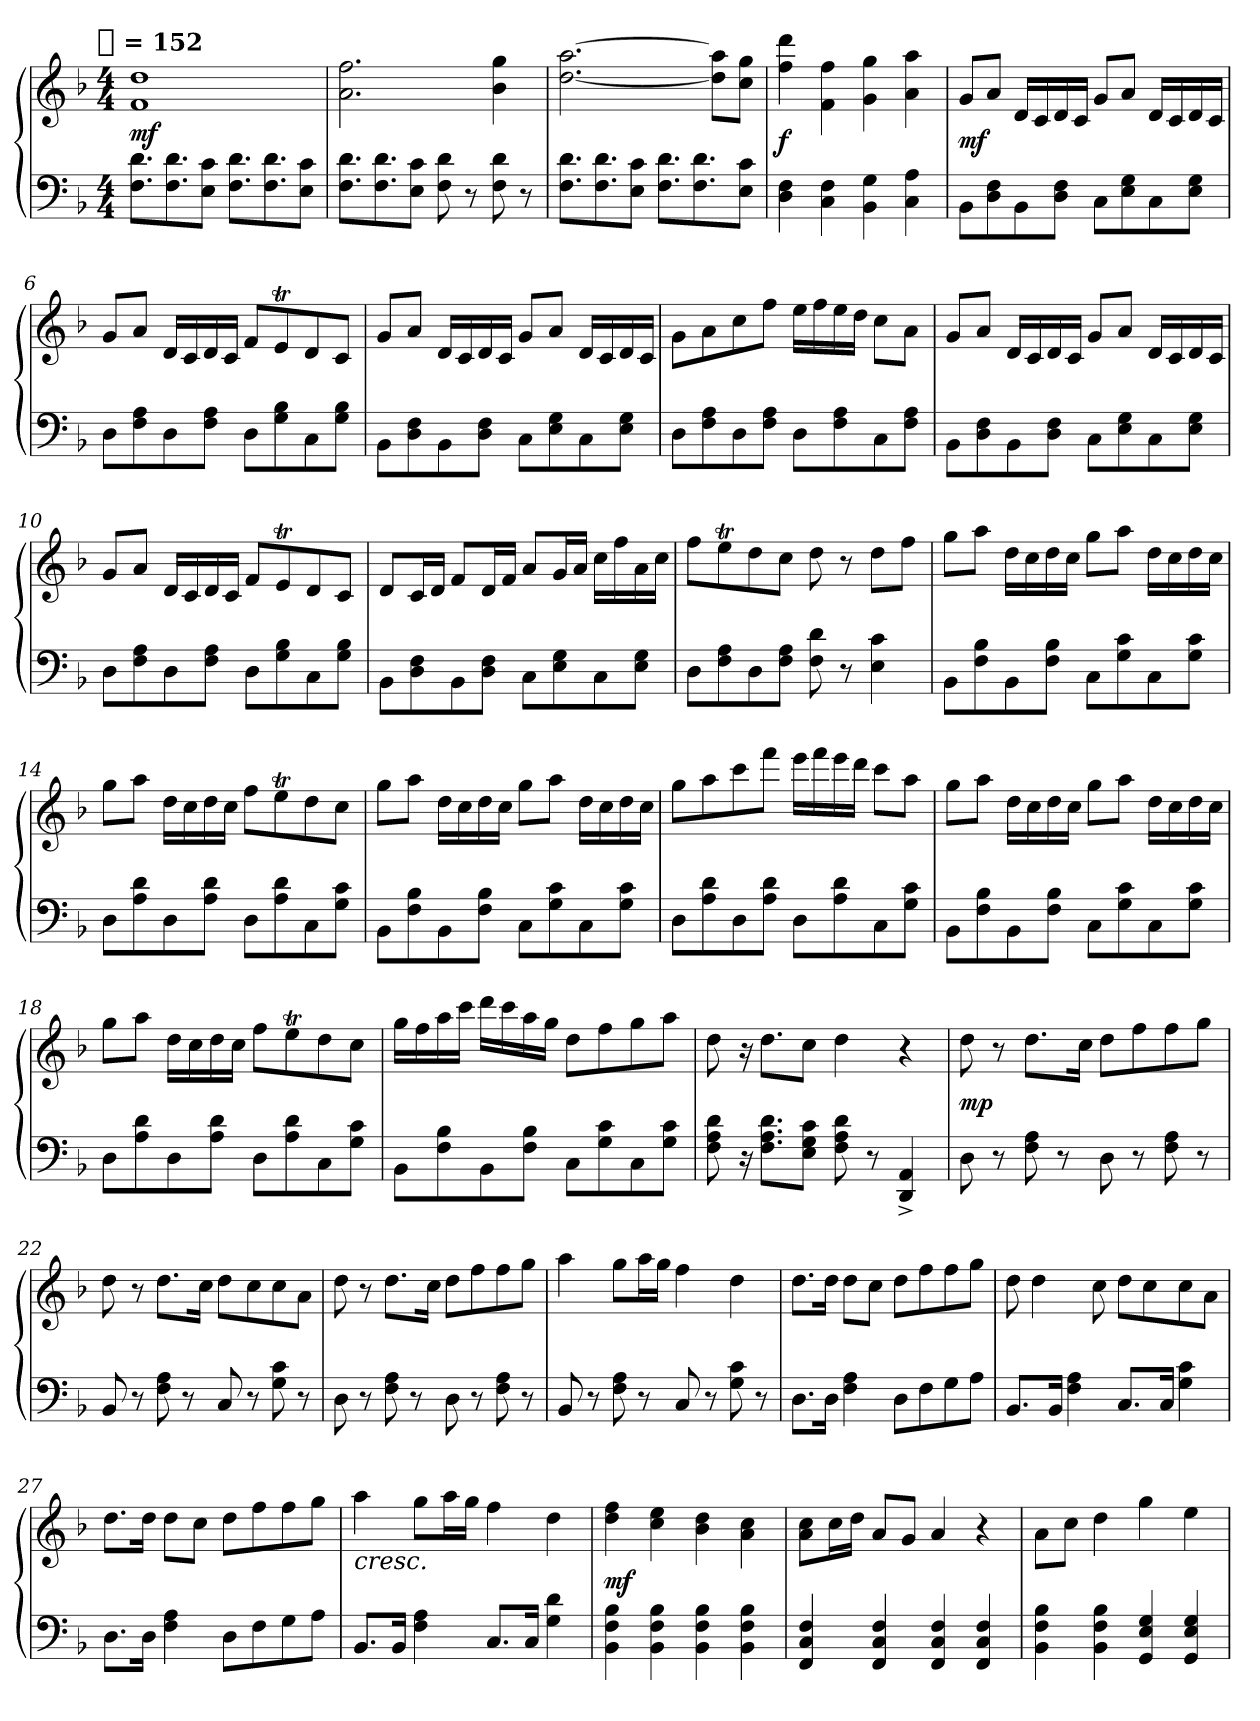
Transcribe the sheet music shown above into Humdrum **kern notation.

**kern	**kern	**dynam
*part1	*part1	*part1
*staff2	*staff1	*staff1/2
*clefF4	*clefG2	*
*k[b-]	*k[b-]	*
!!LO:TX:omd:t=[quarter] = 152
*M4/4	*M4/4	*
*MM152	*MM152	*
=1	=1	=1
8.F 8.dL	1f 1dd	mf
8.F 8.d	.	.
8E 8cJ	.	.
8.F 8.dL	.	.
8.F 8.d	.	.
8E 8cJ	.	.
=2	=2	=2
8.F 8.dL	2.a 2.ff	.
8.F 8.d	.	.
8E 8cJ	.	.
8F 8d	.	.
8r	.	.
8F 8d	4b- 4gg	.
8r	.	.
=3	=3	=3
8.F 8.dL	[2.dd [2.aa	.
8.F 8.d	.	.
8E 8cJ	.	.
8.F 8.dL	.	.
8.F 8.d	.	.
.	8dd] 8aa]L	.
8E 8cJ	8cc 8ggJ	.
=4	=4	=4
4D 4F	4ff 4ddd	f
4C 4F	4f 4ff	.
4BB- 4G	4g 4gg	.
4C 4A	4a 4aa	.
!!LO:LB:g=z
=5	=5	=5
8BB-L	8gL	mf
8D 8F	8aJ	.
8BB-	16dLL	.
.	16c	.
8D 8FJ	16d	.
.	16cJJ	.
8CL	8gL	.
8E 8G	8aJ	.
8C	16dLL	.
.	16c	.
8E 8GJ	16d	.
.	16cJJ	.
=6	=6	=6
8DL	8gL	.
8F 8A	8aJ	.
8D	16dLL	.
.	16c	.
8F 8AJ	16d	.
.	16cJJ	.
8DL	8fL	.
8G 8B-	8et	.
8C	8d	.
8G 8B-J	8cJ	.
=7	=7	=7
8BB-L	8gL	.
8D 8F	8aJ	.
8BB-	16dLL	.
.	16c	.
8D 8FJ	16d	.
.	16cJJ	.
8CL	8gL	.
8E 8G	8aJ	.
8C	16dLL	.
.	16c	.
8E 8GJ	16d	.
.	16cJJ	.
=8	=8	=8
8DL	8gL	.
8F 8A	8a	.
8D	8cc	.
8F 8AJ	8ffJ	.
8DL	16eeLL	.
.	16ff	.
8F 8A	16ee	.
.	16ddJJ	.
8C	8ccL	.
8F 8AJ	8aJ	.
!!LO:LB:g=z
=9	=9	=9
8BB-L	8gL	.
8D 8F	8aJ	.
8BB-	16dLL	.
.	16c	.
8D 8FJ	16d	.
.	16cJJ	.
8CL	8gL	.
8E 8G	8aJ	.
8C	16dLL	.
.	16c	.
8E 8GJ	16d	.
.	16cJJ	.
=10	=10	=10
8DL	8gL	.
8F 8A	8aJ	.
8D	16dLL	.
.	16c	.
8F 8AJ	16d	.
.	16cJJ	.
8DL	8fL	.
8G 8B-	8et	.
8C	8d	.
8G 8B-J	8cJ	.
=11	=11	=11
8BB-L	8dL	.
8D 8F	16cL	.
.	16dJJ	.
8BB-	8fL	.
8D 8FJ	16dL	.
.	16fJJ	.
8CL	8aL	.
8E 8G	16gL	.
.	16aJJ	.
8C	16ccLL	.
.	16ff	.
8E 8GJ	16a	.
.	16ccJJ	.
=12	=12	=12
8DL	8ffL	.
8F 8A	8eet	.
8D	8dd	.
8F 8AJ	8ccJ	.
8F 8d	8dd	.
8r	8r	.
4E 4c	8ddL	.
.	8ffJ	.
!!LO:LB:g=z
=13	=13	=13
8BB-L	8ggL	.
8F 8B-	8aaJ	.
8BB-	16ddLL	.
.	16cc	.
8F 8B-J	16dd	.
.	16ccJJ	.
8CL	8ggL	.
8G 8c	8aaJ	.
8C	16ddLL	.
.	16cc	.
8G 8cJ	16dd	.
.	16ccJJ	.
=14	=14	=14
8DL	8ggL	.
8A 8d	8aaJ	.
8D	16ddLL	.
.	16cc	.
8A 8dJ	16dd	.
.	16ccJJ	.
8DL	8ffL	.
8A 8d	8eet	.
8C	8dd	.
8G 8cJ	8ccJ	.
=15	=15	=15
8BB-L	8ggL	.
8F 8B-	8aaJ	.
8BB-	16ddLL	.
.	16cc	.
8F 8B-J	16dd	.
.	16ccJJ	.
8CL	8ggL	.
8G 8c	8aaJ	.
8C	16ddLL	.
.	16cc	.
8G 8cJ	16dd	.
.	16ccJJ	.
=16	=16	=16
8DL	8ggL	.
8A 8d	8aa	.
8D	8ccc	.
8A 8dJ	8fffJ	.
8DL	16eeeLL	.
.	16fff	.
8A 8d	16eee	.
.	16dddJJ	.
8C	8cccL	.
8G 8cJ	8aaJ	.
!!LO:LB:g=z
=17	=17	=17
8BB-L	8ggL	.
8F 8B-	8aaJ	.
8BB-	16ddLL	.
.	16cc	.
8F 8B-J	16dd	.
.	16ccJJ	.
8CL	8ggL	.
8G 8c	8aaJ	.
8C	16ddLL	.
.	16cc	.
8G 8cJ	16dd	.
.	16ccJJ	.
=18	=18	=18
8DL	8ggL	.
8A 8d	8aaJ	.
8D	16ddLL	.
.	16cc	.
8A 8dJ	16dd	.
.	16ccJJ	.
8DL	8ffL	.
8A 8d	8eet	.
8C	8dd	.
8G 8cJ	8ccJ	.
=19	=19	=19
8BB-L	16ggLL	.
.	16ff	.
8F 8B-	16aa	.
.	16cccJJ	.
8BB-	16dddLL	.
.	16ccc	.
8F 8B-J	16aa	.
.	16ggJJ	.
8CL	8ddL	.
8G 8c	8ff	.
8C	8gg	.
8G 8cJ	8aaJ	.
=20	=20	=20
8F 8A 8d	8dd	.
16r	16r	.
8.F 8.A 8.dL	8.ddL	.
8E 8G 8cJ	8ccJ	.
8F 8A 8d	4dd	.
8r	.	.
4DD^ 4AA^	4r	.
!!LO:LB:g=z
=21	=21	=21
8D	8dd	mp
8r	8r	.
8F 8A	8.ddL	.
8r	.	.
.	16ccJk	.
8D	8ddL	.
8r	8ff	.
8F 8A	8ff	.
8r	8ggJ	.
=22	=22	=22
8BB-	8dd	.
8r	8r	.
8F 8A	8.ddL	.
8r	.	.
.	16ccJk	.
8C	8ddL	.
8r	8cc	.
8G 8c	8cc	.
8r	8aJ	.
=23	=23	=23
8D	8dd	.
8r	8r	.
8F 8A	8.ddL	.
8r	.	.
.	16ccJk	.
8D	8ddL	.
8r	8ff	.
8F 8A	8ff	.
8r	8ggJ	.
=24	=24	=24
8BB-	4aa	.
8r	.	.
8F 8A	8ggL	.
8r	16aaL	.
.	16ggJJ	.
8C	4ff	.
8r	.	.
8G 8c	4dd	.
8r	.	.
=25	=25	=25
8.DL	8.ddL	.
16DJk	16ddJk	.
4F 4A	8ddL	.
.	8ccJ	.
8DL	8ddL	.
8F	8ff	.
8G	8ff	.
8AJ	8ggJ	.
!!LO:PB:g=z
=26	=26	=26
8.BB-L	8dd	.
.	4dd	.
16BB-Jk	.	.
4F 4A	.	.
.	8cc	.
8.CL	8ddL	.
.	8cc	.
16CJk	.	.
4G 4c	8cc	.
.	8aJ	.
=27	=27	=27
8.DL	8.ddL	.
16DJk	16ddJk	.
4F 4A	8ddL	.
.	8ccJ	.
8DL	8ddL	.
8F	8ff	.
8G	8ff	.
8AJ	8ggJ	.
=28	=28	=28
!	!	!LO:HP:b
8.BB-L	4aa	<
16BB-Jk	.	.
4F 4A	8ggL	.
.	16aaL	.
.	16ggJJ	.
8.CL	4ff	.
16CJk	.	.
4G 4d	4dd	.
=29	=29	=29
4BB- 4F 4B-	4dd 4ff	mf
4BB- 4F 4B-	4cc 4ee	[
4BB- 4F 4B-	4b- 4dd	.
4BB- 4F 4B-	4a 4cc	.
=30	=30	=30
4FF 4C 4F	8a 8ccL	.
.	16ccL	.
.	16ddJJ	.
4FF 4C 4F	8aL	.
.	8gJ	.
4FF 4C 4F	4a	.
4FF 4C 4F	4r	.
!!LO:LB:g=z
=31	=31	=31
4BB- 4F 4B-	8aL	.
.	8ccJ	.
4BB- 4F 4B-	4dd	.
4GG 4E 4G	4gg	.
4GG 4E 4G	4ee	.
=	=	=
*-	*-	*-
